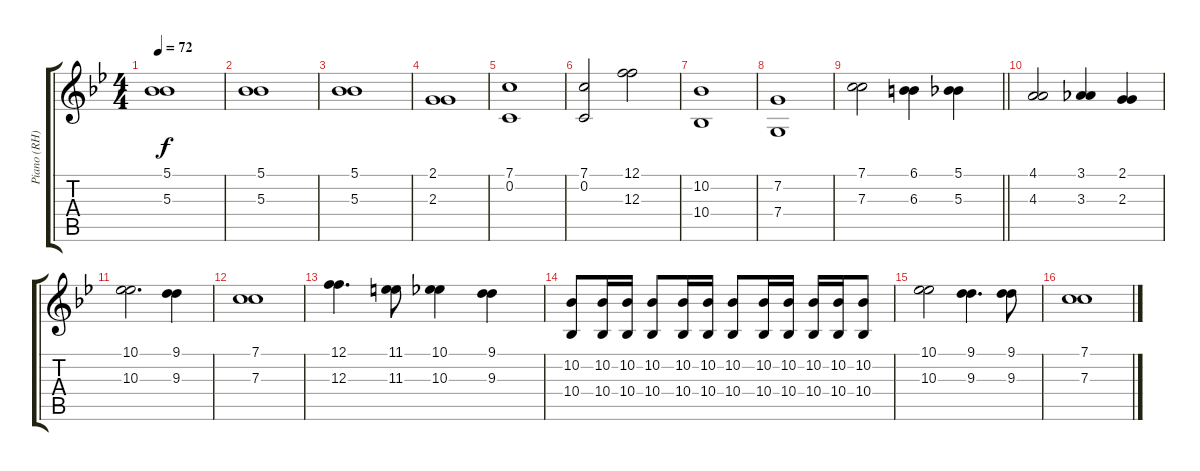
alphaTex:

\track ("Piano (RH)" "Piano (RH)") {instrument brightacousticpiano}
\staff {score tabs}
\tuning (F4 C4 F4 C3 F3 C2) {hide}
\ts (4 4)
\tempo 72
\clef g2
\ks bb
(5.1 5.3).1{dy f} |
(5.1 5.3).1 |
(5.1 5.3).1 |
(2.1 2.3).1 |
(7.1 0.2).1 |
(7.1 0.2).2 (12.1 12.3).2 |
(10.2 10.4).1 |
(7.2 7.4).1 |
\barLineRight lightlight
(7.1 7.3).2 (6.1 6.3).4 (5.1 5.3).4 |
(4.1 4.3).2 (3.1 3.3).4 (2.1 2.3).4 |
(10.1 10.3).2{d} (9.1 9.3).4 |
(7.1 7.3).1 |
(12.1 12.3).4{d} (11.1 11.3).8 (10.1 10.3).4 (9.1 9.3).4 |
(10.2 10.4).8 (10.2 10.4).16 (10.2 10.4).16 (10.2 10.4).8 (10.2 10.4).16 (10.2 10.4).16 (10.2 10.4).8 (10.2 10.4).16 (10.2 10.4).16 (10.2 10.4).16 (10.2 10.4).16 (10.2 10.4).8 |
(10.1 10.3).2 (9.1 9.3).4{d} (9.1 9.3).8 |
(7.1 7.3).1
